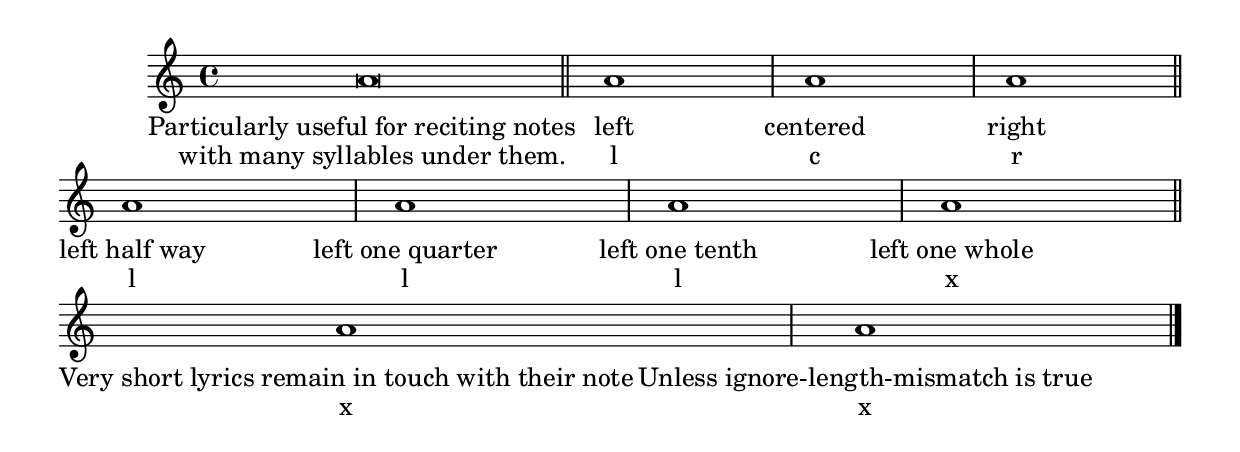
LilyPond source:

\version "1.5.68"
\header{
  texidoc="Lyric alignment

  Lyric alignment is adjustable both interms of alignment between stanzas and on notehead.

  If the property alignment is not set, there is automatic determination of alignment type based on punctuation. (ee lyric-phrasing.ly)

"
}

%\paper { linewidth = -1. }
\score {
< \context Voice = "v" \notes  \relative c'' {
      \property Staff.automaticMelismata = ##t
      \cadenzaOn
      a\breve  \bar "||" a1 \bar "|"  a \bar "|"  a \bar "||" \break a \bar "|" a \bar "|" a  \bar "|" a \bar "||" \break a \bar "|" a \bar "|."
    }
    \context Lyrics <
      \context LyricsVoice = "v-1" \lyrics {
%        \property LyricsVoice . stanza = "1:"
	\property Lyrics . LyricText \override #'ignore-length-mismatch = ##t
	\property Lyrics . LyricText \override #'alignment = #-1
	\property Lyrics . LyricText \override #'begin-alignment = #8

	"Particularly useful for reciting notes  "\breve
	left1

	\property Lyrics . LyricText \override #'alignment = #0
	centered

	\property Lyrics . LyricText \override #'alignment = #1        

	right

	\property Lyrics . LyricText \override #'alignment = #-1 
	\property Lyrics . LyricText \override #'begin-alignment = #2 

	left_half_way

	\property Lyrics . LyricText \override #'begin-alignment = #4 

	left_one_quarter

	\property Lyrics . LyricText \override #'begin-alignment = #10

	left_one_tenth

	\property Lyrics . LyricText \override #'begin-alignment = #1

	left_one_whole

	\property Lyrics . LyricText \override #'ignore-length-mismatch = ##f
	\property Lyrics . LyricText \override #'begin-alignment = #4

	Very_short_lyrics_remain_in_touch_with_their_note

	\property Lyrics . LyricText \override #'alignment = #1
	\property Lyrics . LyricText \override #'end-alignment = #1.1
	\property Lyrics . LyricText \override #'ignore-length-mismatch = ##t


	Unless_ignore-length-mismatch_is_true

      }
      \context LyricsVoice = "v-2" \lyrics {
%        \property LyricsVoice . stanza = "2:"
        " with many syllables under them."\breve
	  l1 c r1 l
	  l1 l x x x

				% note' true'
				%% ? what are the last 2 for? 
      }
   >
   >
}
